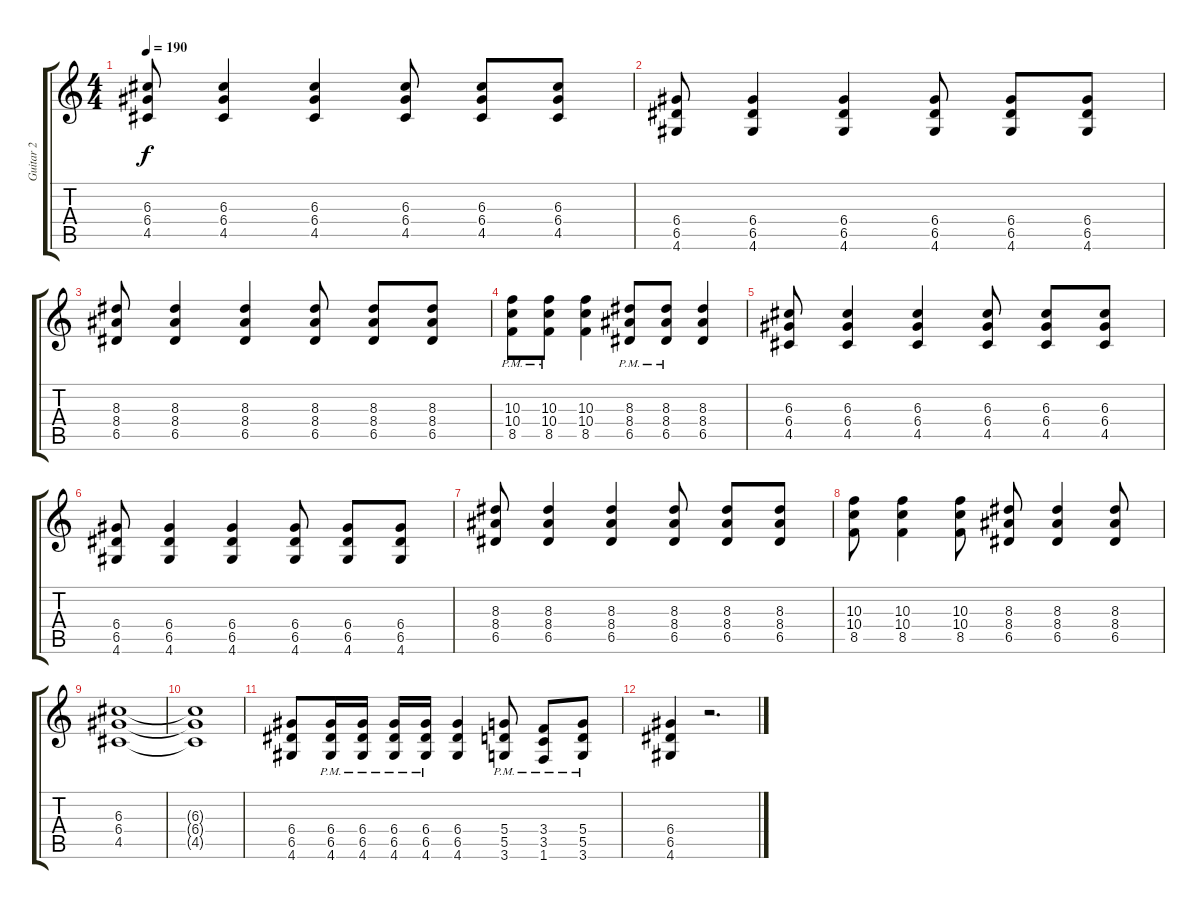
\track ("Guitar 2" "Guitar 2") {instrument distortionguitar}
\staff {score tabs}
\tuning (E4 B3 G3 D3 A2 E2) {hide}
\ts (4 4)
\tempo 190
\clef g2
\ks c
(6.3 6.4 4.5).8{dy f} (6.3 6.4 4.5).4 (6.3 6.4 4.5).4 (6.3 6.4 4.5).8 (6.3 6.4 4.5).8 (6.3 6.4 4.5).8 |
(6.4 6.5 4.6).8 (6.4 6.5 4.6).4 (6.4 6.5 4.6).4 (6.4 6.5 4.6).8 (6.4 6.5 4.6).8 (6.4 6.5 4.6).8 |
(8.3 8.4 6.5).8 (8.3 8.4 6.5).4 (8.3 8.4 6.5).4 (8.3 8.4 6.5).8 (8.3 8.4 6.5).8 (8.3 8.4 6.5).8 |
(10.3{pm} 10.4{pm} 8.5{pm}).8 (10.3{pm} 10.4{pm} 8.5{pm}).8 (10.3 10.4 8.5).4 (8.3{pm} 8.4{pm} 6.5{pm}).8 (8.3{pm} 8.4{pm} 6.5{pm}).8 (8.3 8.4 6.5).4 |
(6.3 6.4 4.5).8 (6.3 6.4 4.5).4 (6.3 6.4 4.5).4 (6.3 6.4 4.5).8 (6.3 6.4 4.5).8 (6.3 6.4 4.5).8 |
(6.4 6.5 4.6).8 (6.4 6.5 4.6).4 (6.4 6.5 4.6).4 (6.4 6.5 4.6).8 (6.4 6.5 4.6).8 (6.4 6.5 4.6).8 |
(8.3 8.4 6.5).8 (8.3 8.4 6.5).4 (8.3 8.4 6.5).4 (8.3 8.4 6.5).8 (8.3 8.4 6.5).8 (8.3 8.4 6.5).8 |
(10.3 10.4 8.5).8 (10.3 10.4 8.5).4 (10.3 10.4 8.5).8 (8.3 8.4 6.5).8 (8.3 8.4 6.5).4 (8.3 8.4 6.5).8 |
(6.3 6.4 4.5).1 |
(6.3{t} 6.4{t} 4.5{t}).1 |
(6.4 6.5 4.6).8 (6.4{pm} 6.5{pm} 4.6{pm}).16 (6.4{pm} 6.5{pm} 4.6{pm}).16 (6.4{pm} 6.5{pm} 4.6{pm}).16 (6.4{pm} 6.5{pm} 4.6{pm}).16 (6.4 6.5 4.6).4 (5.4 5.5 3.6{pm}).8 (3.4 3.5 1.6{pm}).8 (5.4 5.5 3.6{pm}).8 |
(6.4 6.5 4.6).4 r.2{d}
